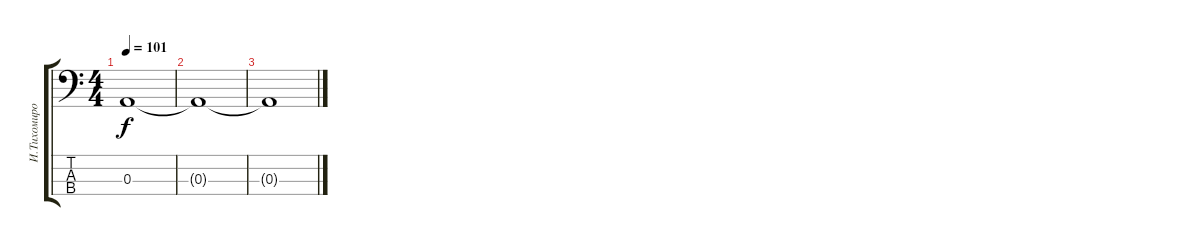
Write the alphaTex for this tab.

\track ("И.Тихомиров" "И.Тихомиро") {instrument electricbassfinger}
\staff {score tabs}
\tuning (G2 D2 A1 E1) {hide}
\ts (4 4)
\tempo 101
\clef f4
\ks c
0.3{t}.1{dy f} |
0.3{t}.1 |
0.3{t}.1
